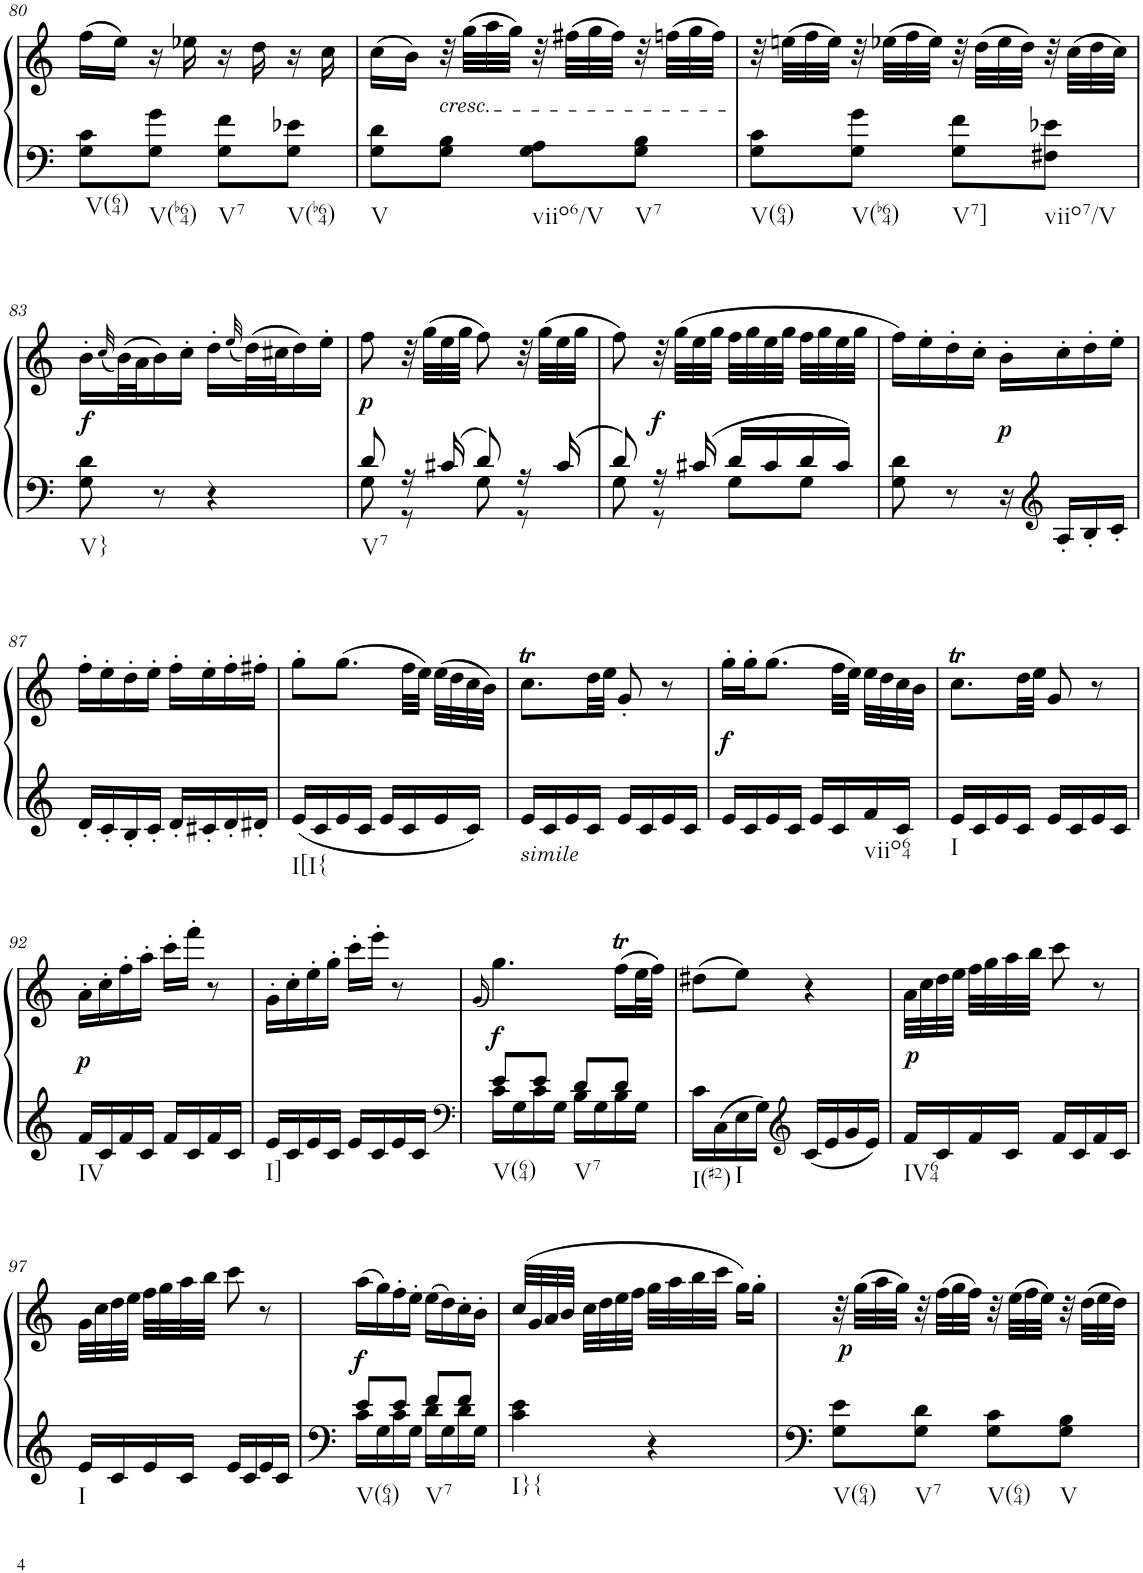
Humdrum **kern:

**kern	**kern	**dynam
*part1	*part1	*part1
*staff2	*staff1	*staff1/2
*I"Piano, Piano right	*	*
*I'Pno.	*	*
!!LO:PB:g=z
*clefF4	*clefG2	*
*k[]	*k[]	*
*M2/4	*M2/4	*
=80	=80	=80
!LO:TX:b:t=V(64)	!	!
8G\ 8c\L	(16ff\LL	.
.	16ee\JJ)	.
!LO:TX:b:t=V(b64)	!	!
8G\ 8g\J	16r	.
.	16ee-X\	.
!LO:TX:b:t=V7	!	!
8G\ 8f\L	16r	.
.	16dd\	.
!LO:TX:b:t=V(b64)	!	!
8G\ 8e-X\J	16r	.
.	16cc\	.
=81	=81	=81
!LO:TX:b:t=V	!	!
8G\ 8d\L	(16cc\LL	.
.	16b\JJ)	.
!	!LO:TX:b:i:t=cresc.	!
8G\ 8B\J	32r	.
.	(32gg\LLL	.
.	32aa\	.
.	32gg\JJJ)	.
!LO:TX:b:t=viio6/V	!	!
8G\ 8A\L	32r	.
.	(32ff#X\LLL	.
.	32gg\	.
.	32ff#\JJJ)	.
!LO:TX:b:t=V7	!	!
8G\ 8B\J	32r	.
.	(32ffn\LLL	.
.	32gg\	.
.	32ff\JJJ)	.
=82	=82	=82
!LO:TX:b:t=V(64)	!	!
8G\ 8c\L	32r	.
.	(32een\LLL	.
.	32ff\	.
.	32ee\JJJ)	.
!LO:TX:b:t=V(b64)	!	!
8G\ 8g\J	32r	.
.	(32ee-X\LLL	.
.	32ff\	.
.	32ee-\JJJ)	.
!LO:TX:b:t=V7]	!	!
8G\ 8f\L	32r	.
.	(32dd\LLL	.
.	32ee-\	.
.	32dd\JJJ)	.
!LO:TX:b:t=viio7/V	!	!
8F#X\ 8e-X\J	32r	.
.	(32cc\LLL	.
.	32dd\	.
.	32cc\JJJ)	.
!!LO:LB:g=z
=83	=83	=83
!LO:TX:b:t=V}	!	!
!	!	!LO:DY:b
8G\ 8d\	16b'\LL	f
.	(32qcc/	.
.	(32b\L)	.
.	32a\J	.
8r	16b\)	.
.	16cc'\JJ	.
4r	16dd'\LL	.
.	(32qee/	.
.	(32dd\L)	.
.	32cc#X\J	.
.	16dd\)	.
.	16ee'\JJ	.
=84	=84	=84
*^	*	*
!LO:TX:b:t=V7	!	!	!
!	!	!	!LO:DY:b
8d/	8G\	8ff\	p
16r	8r	32r	.
.	.	(32gg\LLL	.
16c#X/	.	32ee\	.
.	.	32gg\JJJ	.
8d/	8G\	8ff\)	.
16r	8r	32r	.
.	.	(32gg\LLL	.
16c#/	.	32ee\	.
.	.	32gg\JJJ	.
=85	=85	=85	=85
8d/	8G\	8ff\)	.
!	!	!	!LO:DY:b
16r	8r	32r	f
.	.	(32gg\LLL	.
16c#X/	.	32ee\	.
.	.	32gg\JJJ	.
16d/LL	8G\L	32ff\LLL	.
.	.	32gg\	.
16c#/	.	32ee\	.
.	.	32gg\JJJ	.
16d/	8G\J	32ff\LLL	.
.	.	32gg\	.
16c#/JJ	.	32ee\	.
.	.	32gg\JJJ	.
*v	*v	*	*
=86	=86	=86
8G\ 8d\	16ff\LL)	.
.	16ee'\	.
8r	16dd'\	.
.	16cc'\JJ	.
!	!	!LO:DY:b
16r	16b'\LL	p
*clefG2	*	*
16A'/LL	16cc'\	.
16B'/	16dd'\	.
16c'/JJ	16ee'\JJ	.
!!LO:LB:g=z
=87	=87	=87
16d'/LL	16ff'\LL	.
16c'/	16ee'\	.
16B'/	16dd'\	.
16c'/JJ	16ee'\JJ	.
16d'/LL	16ff'\LL	.
16c#X'/	16ee'\	.
16d'/	16ff'\	.
16d#X'/JJ	16ff#X'\JJ	.
=88	=88	=88
!LO:TX:b:t=I[I{	!	!
16e/LL	8gg'\L	.
16c/	.	.
16e/	(8.gg\J	.
16c/JJ	.	.
16e/LL	.	.
16c/	32ff\LLL	.
.	32ee\JJJ)	.
16e/	(32ee\LLL	.
.	32dd\	.
16c/JJ	32cc\	.
.	32b\JJJ)	.
=89	=89	=89
!LO:TX:b:i:t=simile	!	!
16e/LL	8.ccT\L	.
16c/	.	.
16e/	.	.
16c/JJ	32dd\LL	.
.	32ee\JJJ	.
16e/LL	8g'/	.
16c/	.	.
16e/	8r	.
16c/JJ	.	.
=90	=90	=90
!	!	!LO:DY:b
16e/LL	16gg'\LL	f
16c/	16gg'\J	.
16e/	(8.gg\J	.
16c/JJ	.	.
16e/LL	.	.
16c/	32ff\LLL	.
.	32ee\JJJ)	.
!LO:TX:b:t=viio64	!	!
16f/	32ee\LLL	.
.	32dd\	.
16c/JJ	32cc\	.
.	32b\JJJ	.
=91	=91	=91
!LO:TX:b:t=I	!	!
16e/LL	8.ccT\L	.
16c/	.	.
16e/	.	.
16c/JJ	32dd\LL	.
.	32ee\JJJ	.
16e/LL	8g/	.
16c/	.	.
16e/	8r	.
16c/JJ	.	.
!!LO:LB:g=z
=92	=92	=92
!LO:TX:b:t=IV	!	!
!	!	!LO:DY:b
16f/LL	16a'\LL	p
16c/	16cc'\	.
16f/	16ff'\	.
16c/JJ	16aa'\JJ	.
16f/LL	16ccc'\LL	.
16c/	16fff'\JJ	.
16f/	8r	.
16c/JJ	.	.
=93	=93	=93
!LO:TX:b:t=I]	!	!
16e/LL	16g'\LL	.
16c/	16cc'\	.
16e/	16ee'\	.
16c/JJ	16gg'\JJ	.
16e/LL	16ccc'\LL	.
16c/	16eee'\JJ	.
16e/	8r	.
16c/JJ	.	.
=94	=94	=94
*clefF4	*	*
.	(16qg/	.
*^	*	*
!LO:TX:b:t=V(64)	!	!	!
!	!	!	!LO:DY:b
8e/L	16c\LL	4.gg\)	f
.	16G\	.	.
8e/J	16c\	.	.
.	16G\JJ	.	.
!LO:TX:b:t=V7	!	!	!
8d/L	16B\LL	.	.
.	16G\	.	.
8d/J	16B\	(16ffT\LL	.
.	16G\JJ	32ee\L	.
.	.	32ff\JJJ)	.
*v	*v	*	*
=95	=95	=95
!LO:TX:b:t=I(#2)	!	!
16c\LL	(8dd#X\L	.
16C\	.	.
!LO:TX:b:t=I	!	!
16E\	8ee\J)	.
16G\JJ	.	.
*clefG2	*	*
16c/LL	4r	.
16e/	.	.
16g/	.	.
16e/JJ	.	.
=96	=96	=96
!LO:TX:b:t=IV64	!	!
!	!	!LO:DY:b
16f/LL	32a\LLL	p
.	32cc\	.
16c/	32dd\	.
.	32ee\JJJ	.
16f/	32ff\LLL	.
.	32gg\	.
16c/JJ	32aa\	.
.	32bb\JJJ	.
16f/LL	8ccc\	.
16c/	.	.
16f/	8r	.
16c/JJ	.	.
!!LO:LB:g=z
=97	=97	=97
!LO:TX:b:t=I	!	!
16e/LL	32g\LLL	.
.	32cc\	.
16c/	32dd\	.
.	32ee\JJJ	.
16e/	32ff\LLL	.
.	32gg\	.
16c/JJ	32aa\	.
.	32bb\JJJ	.
16e/LL	8ccc\	.
16c/	.	.
16e/	8r	.
16c/JJ	.	.
=98	=98	=98
*^	*	*
!LO:TX:b:t=V(64)	!	!	!
!	!	!	!LO:DY:b
8e/L	16c\LL	(16aa\LL	f
.	16G\	16gg\)	.
8e/J	16c\	16ff'\	.
.	16G\JJ	16ee'\JJ	.
!LO:TX:b:t=V7	!	!	!
8f/L	16d\LL	(16ee\LL	.
.	16G\	16dd\)	.
8f/J	16d\	16cc'\	.
.	16G\JJ	16b'\JJ	.
=99	=99	=99	=99
!LO:TX:b:t=I}{	!	!	!
*v	*v	*	*
4c\ 4e\	(32cc/LLL	.
.	32g/	.
.	32a/	.
.	32b/JJJ	.
.	32cc\LLL	.
.	32dd\	.
.	32ee\	.
.	32ff\JJJ	.
4r	32gg\LLL	.
.	32aa\	.
.	32bb\	.
.	32ccc\JJJ	.
.	16gg\LL)	.
.	16gg'\JJ	.
=100	=100	=100
!LO:TX:b:t=V(64)	!	!
!	!	!LO:DY:b
8G\ 8e\L	32r	p
.	(32gg\LLL	.
.	32aa\	.
.	32gg\JJJ)	.
!LO:TX:b:t=V7	!	!
8G\ 8d\J	32r	.
.	(32ff\LLL	.
.	32gg\	.
.	32ff\JJJ)	.
!LO:TX:b:t=V(64)	!	!
8G\ 8c\L	32r	.
.	(32ee\LLL	.
.	32ff\	.
.	32ee\JJJ)	.
!LO:TX:b:t=V	!	!
8G\ 8B\J	32r	.
.	(32dd\LLL	.
.	32ee\	.
.	32dd\JJJ)	.
=	=	=
*-	*-	*-
